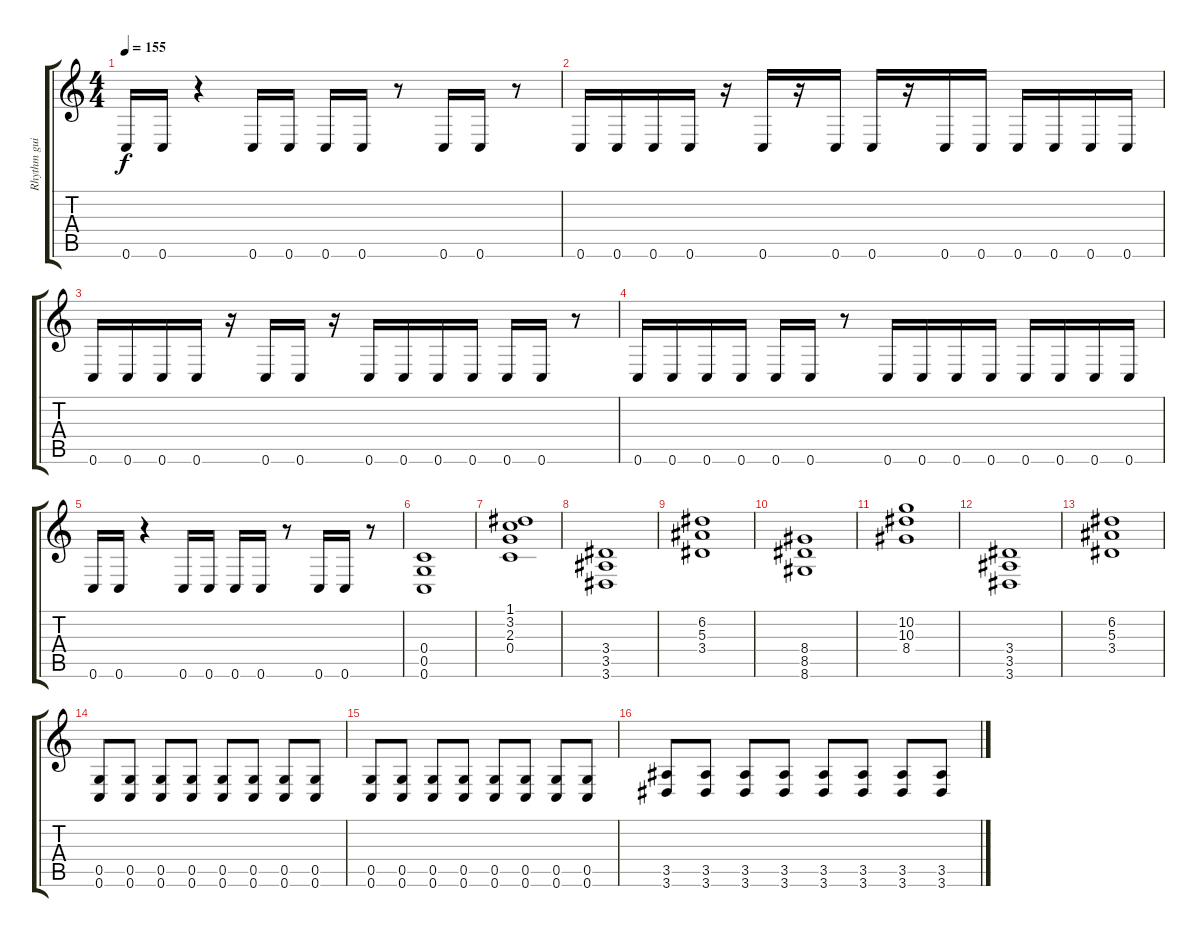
\track ("Rhythm guitar left" "Rhythm gui") {instrument distortionguitar}
\staff {score tabs}
\tuning (D4 A3 F3 C3 G2 C2) {hide}
\ts (4 4)
\tempo 155
\clef g2
\ks c
0.6.16{dy f} 0.6.16 r.4 0.6.16 0.6.16 0.6.16 0.6.16 r.8 0.6.16 0.6.16 r.8 |
0.6.16 0.6.16 0.6.16 0.6.16 r.16 0.6.16 r.16 0.6.16 0.6.16 r.16 0.6.16 0.6.16 0.6.16 0.6.16 0.6.16 0.6.16 |
0.6.16 0.6.16 0.6.16 0.6.16 r.16 0.6.16 0.6.16 r.16 0.6.16 0.6.16 0.6.16 0.6.16 0.6.16 0.6.16 r.8 |
0.6.16 0.6.16 0.6.16 0.6.16 0.6.16 0.6.16 r.8 0.6.16 0.6.16 0.6.16 0.6.16 0.6.16 0.6.16 0.6.16 0.6.16 |
0.6.16 0.6.16 r.4 0.6.16 0.6.16 0.6.16 0.6.16 r.8 0.6.16 0.6.16 r.8 |
(0.4 0.5 0.6).1 |
(1.1 3.2 2.3 0.4).1 |
(3.4 3.5 3.6).1 |
(6.2 5.3 3.4).1 |
(8.4 8.5 8.6).1 |
(10.2 10.3 8.4).1 |
(3.4 3.5 3.6).1 |
(6.2 5.3 3.4).1 |
(0.5 0.6).8 (0.5 0.6).8 (0.5 0.6).8 (0.5 0.6).8 (0.5 0.6).8 (0.5 0.6).8 (0.5 0.6).8 (0.5 0.6).8 |
(0.5 0.6).8 (0.5 0.6).8 (0.5 0.6).8 (0.5 0.6).8 (0.5 0.6).8 (0.5 0.6).8 (0.5 0.6).8 (0.5 0.6).8 |
(3.5 3.6).8 (3.5 3.6).8 (3.5 3.6).8 (3.5 3.6).8 (3.5 3.6).8 (3.5 3.6).8 (3.5 3.6).8 (3.5 3.6).8
